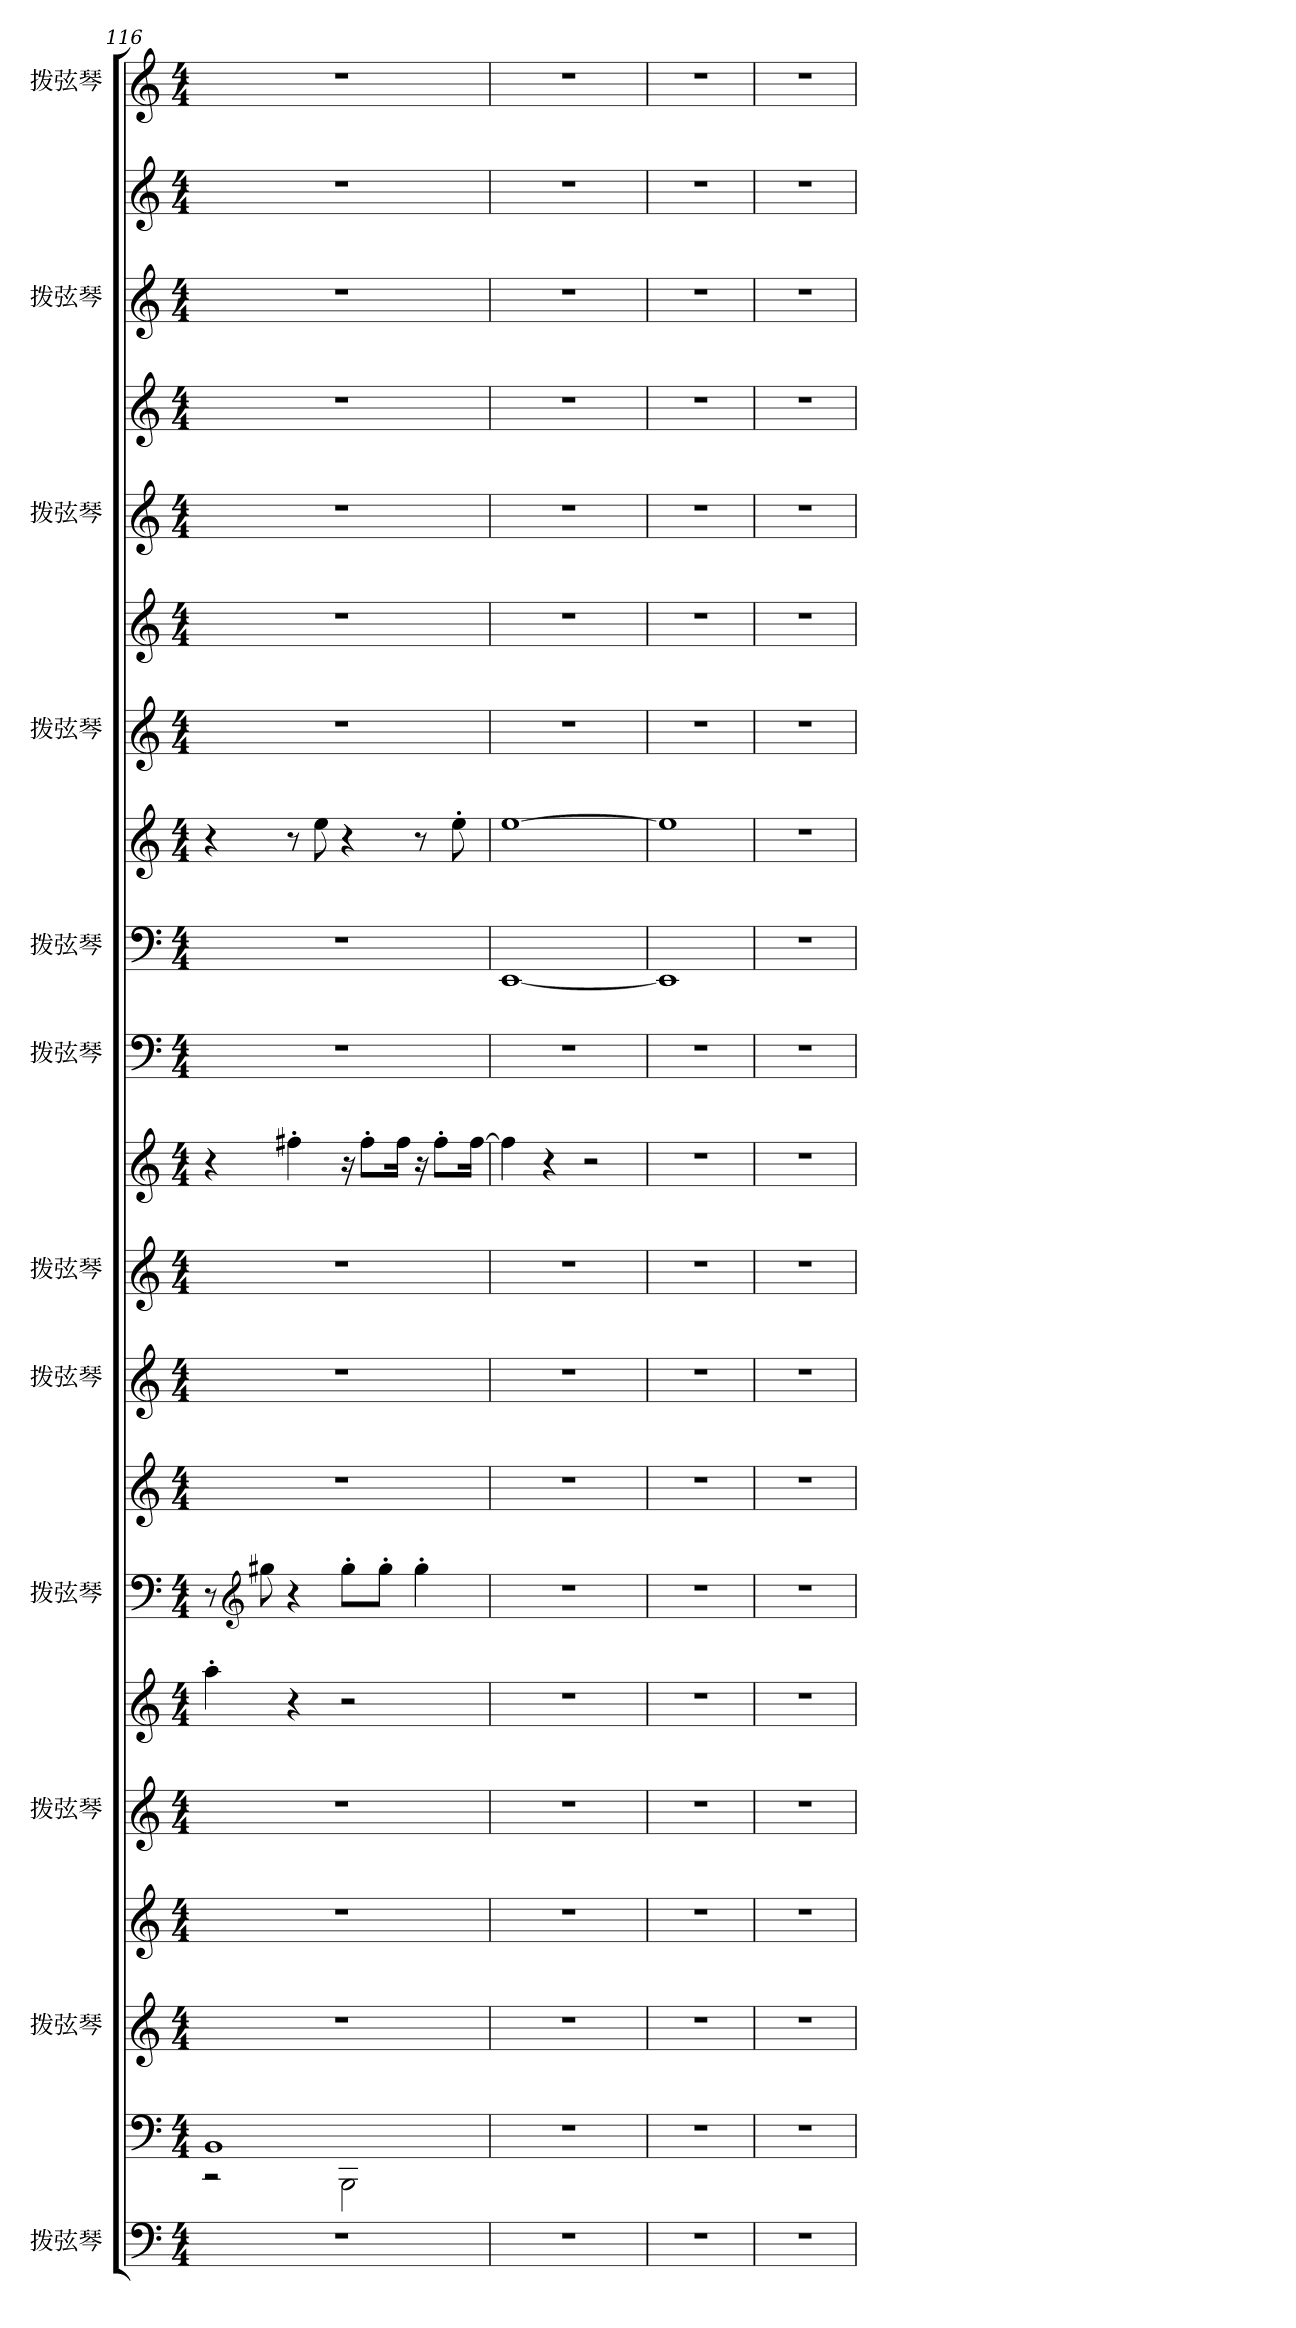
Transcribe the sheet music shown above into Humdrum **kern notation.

**kern	**kern	**kern	**kern	**kern	**kern	**kern	**kern	**kern	**kern	**kern	**kern	**kern	**kern	**kern	**kern	**kern	**kern	**kern	**kern	**kern
*part12	*part12	*part11	*part11	*part10	*part10	*part9	*part9	*part8	*part7	*part7	*part6	*part5	*part5	*part4	*part4	*part3	*part3	*part2	*part2	*part1
*staff21	*staff20	*staff19	*staff18	*staff17	*staff16	*staff15	*staff14	*staff13	*staff12	*staff11	*staff10	*staff9	*staff8	*staff7	*staff6	*staff5	*staff4	*staff3	*staff2	*staff1
*I"拨弦琴	*	*I"拨弦琴	*	*I"拨弦琴	*	*I"拨弦琴	*	*I"拨弦琴	*I"拨弦琴	*	*I"拨弦琴	*I"拨弦琴	*	*I"拨弦琴	*	*I"拨弦琴	*	*I"拨弦琴	*	*I"拨弦琴
!!LO:PB:g=z
*clefF4	*clefF4	*clefG2	*clefG2	*clefG2	*clefG2	*clefF4	*clefG2	*clefG2	*clefG2	*clefG2	*clefF4	*clefF4	*clefG2	*clefG2	*clefG2	*clefG2	*clefG2	*clefG2	*clefG2	*clefG2
*k[]	*k[]	*k[]	*k[]	*k[]	*k[]	*k[]	*k[]	*k[]	*k[]	*k[]	*k[]	*k[]	*k[]	*k[]	*k[]	*k[]	*k[]	*k[]	*k[]	*k[]
*M4/4	*M4/4	*M4/4	*M4/4	*M4/4	*M4/4	*M4/4	*M4/4	*M4/4	*M4/4	*M4/4	*M4/4	*M4/4	*M4/4	*M4/4	*M4/4	*M4/4	*M4/4	*M4/4	*M4/4	*M4/4
=116	=116	=116	=116	=116	=116	=116	=116	=116	=116	=116	=116	=116	=116	=116	=116	=116	=116	=116	=116	=116
*	*^	*	*	*	*	*	*	*	*	*	*	*	*	*	*	*	*	*	*	*
1r	1BB	2r	1r	1r	1r	4aa'\	8r	1r	1r	1r	4r	1r	1r	4r	1r	1r	1r	1r	1r	1r	1r
*	*	*	*	*	*	*	*clefG2	*	*	*	*	*	*	*	*	*	*	*	*	*	*
.	.	.	.	.	.	.	8gg#X\	.	.	.	.	.	.	.	.	.	.	.	.	.	.
.	.	.	.	.	.	4r	4r	.	.	.	4ff#X'\	.	.	8r	.	.	.	.	.	.	.
.	.	.	.	.	.	.	.	.	.	.	.	.	.	8ee\	.	.	.	.	.	.	.
.	.	2BBB\	.	.	.	2r	8gg#'\L	.	.	.	16r	.	.	4r	.	.	.	.	.	.	.
.	.	.	.	.	.	.	.	.	.	.	8ff#'\L	.	.	.	.	.	.	.	.	.	.
.	.	.	.	.	.	.	8gg#'\J	.	.	.	.	.	.	.	.	.	.	.	.	.	.
.	.	.	.	.	.	.	.	.	.	.	16ff#\Jk	.	.	.	.	.	.	.	.	.	.
.	.	.	.	.	.	.	4gg#'\	.	.	.	16r	.	.	8r	.	.	.	.	.	.	.
.	.	.	.	.	.	.	.	.	.	.	8ff#'\L	.	.	.	.	.	.	.	.	.	.
.	.	.	.	.	.	.	.	.	.	.	.	.	.	8ee'\	.	.	.	.	.	.	.
.	.	.	.	.	.	.	.	.	.	.	[16ff#\Jk	.	.	.	.	.	.	.	.	.	.
*	*v	*v	*	*	*	*	*	*	*	*	*	*	*	*	*	*	*	*	*	*	*
=117	=117	=117	=117	=117	=117	=117	=117	=117	=117	=117	=117	=117	=117	=117	=117	=117	=117	=117	=117	=117
1r	1r	1r	1r	1r	1r	1r	1r	1r	1r	4ff#\]	1r	[1EE	[1ee	1r	1r	1r	1r	1r	1r	1r
.	.	.	.	.	.	.	.	.	.	4r	.	.	.	.	.	.	.	.	.	.
.	.	.	.	.	.	.	.	.	.	2r	.	.	.	.	.	.	.	.	.	.
=118	=118	=118	=118	=118	=118	=118	=118	=118	=118	=118	=118	=118	=118	=118	=118	=118	=118	=118	=118	=118
1r	1r	1r	1r	1r	1r	1r	1r	1r	1r	1r	1r	1EE]	1ee]	1r	1r	1r	1r	1r	1r	1r
=119	=119	=119	=119	=119	=119	=119	=119	=119	=119	=119	=119	=119	=119	=119	=119	=119	=119	=119	=119	=119
1r	1r	1r	1r	1r	1r	1r	1r	1r	1r	1r	1r	1r	1r	1r	1r	1r	1r	1r	1r	1r
=	=	=	=	=	=	=	=	=	=	=	=	=	=	=	=	=	=	=	=	=
*-	*-	*-	*-	*-	*-	*-	*-	*-	*-	*-	*-	*-	*-	*-	*-	*-	*-	*-	*-	*-
